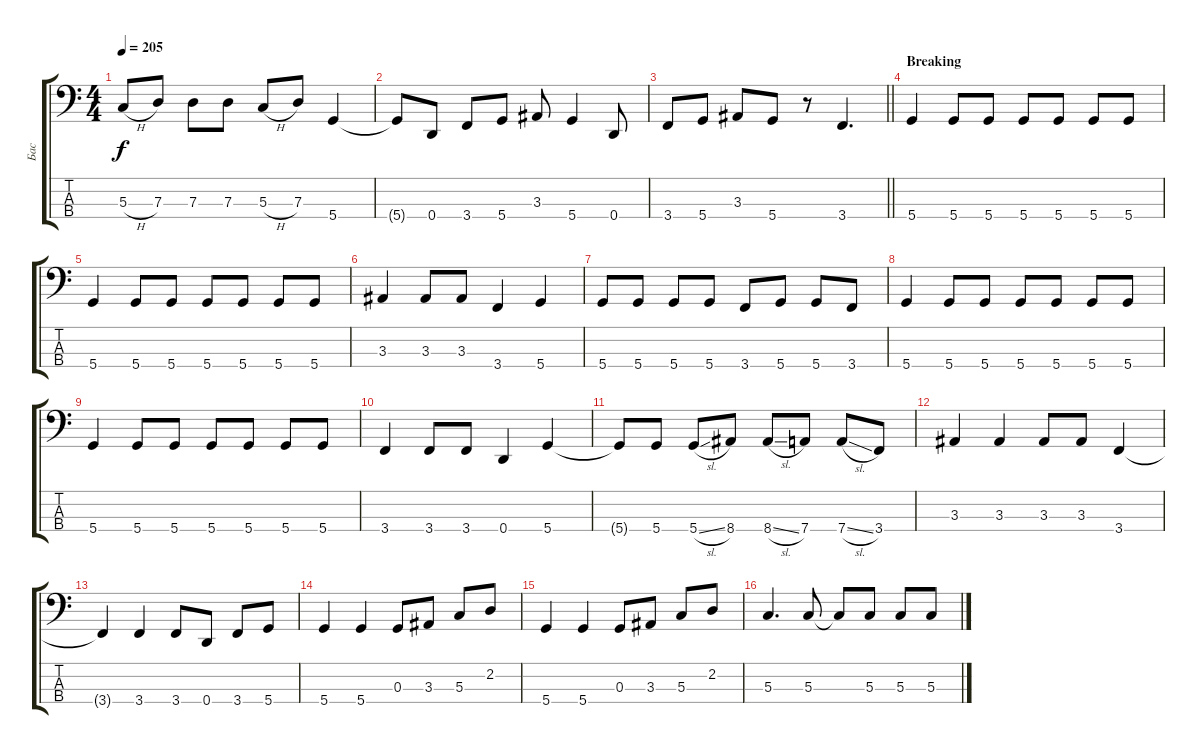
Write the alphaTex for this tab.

\track ("Бас" "Бас") {instrument electricbassfinger}
\staff {score tabs}
\tuning (F2 C2 G1 D1) {hide}
\ts (4 4)
\tempo 205
\clef f4
\ks aminor
5.3{h}.8{dy f} 7.3.8 7.3.8 7.3.8 5.3{h}.8 7.3.8 5.4.4 |
5.4{t}.8 0.4.8 3.4.8 5.4.8 3.3.8 5.4.4 0.4.8 |
\barLineRight lightlight
3.4.8 5.4.8 3.3.8 5.4.8 r.8 3.4.4{d} |
\section ("" "Breaking")
5.4.4 5.4.8 5.4.8 5.4.8 5.4.8 5.4.8 5.4.8 |
5.4.4 5.4.8 5.4.8 5.4.8 5.4.8 5.4.8 5.4.8 |
3.3.4 3.3.8 3.3.8 3.4.4 5.4.4 |
5.4.8 5.4.8 5.4.8 5.4.8 3.4.8 5.4.8 5.4.8 3.4.8 |
5.4.4 5.4.8 5.4.8 5.4.8 5.4.8 5.4.8 5.4.8 |
5.4.4 5.4.8 5.4.8 5.4.8 5.4.8 5.4.8 5.4.8 |
3.4.4 3.4.8 3.4.8 0.4.4 5.4.4 |
5.4{t}.8 5.4.8 5.4{sl}.8 8.4.8 8.4{sl}.8 7.4.8 7.4{sl}.8 3.4.8 |
3.3.4 3.3.4 3.3.8 3.3.8 3.4.4 |
3.4{t}.4 3.4.4 3.4.8 0.4.8 3.4.8 5.4.8 |
5.4.4 5.4.4 0.3.8 3.3.8 5.3.8 2.2.8 |
5.4.4 5.4.4 0.3.8 3.3.8 5.3.8 2.2.8 |
5.3.4{d} 5.3.8 5.3{t}.8 5.3.8 5.3.8 5.3.8
